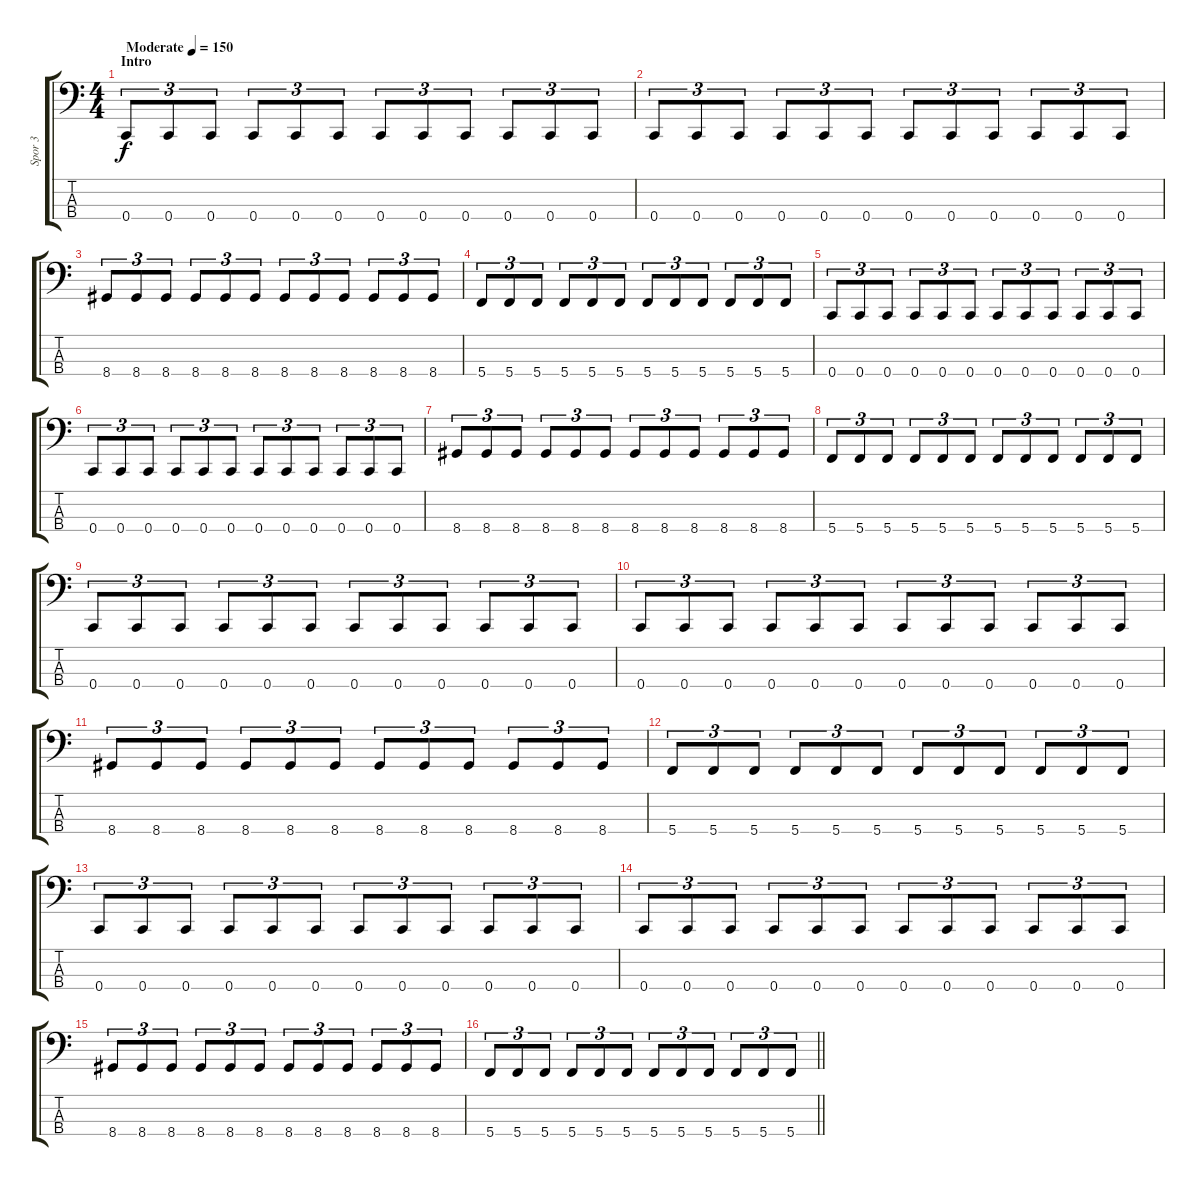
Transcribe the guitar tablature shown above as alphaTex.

\track ("Spor 3" "Spor 3") {instrument electricbassfinger}
\staff {score tabs}
\tuning (F2 C2 G1 C1) {hide}
\ts (4 4)
\section ("" "Intro")
\tempo (150 "Moderate")
\clef f4
\ks c
0.4.8{tu (3 2) dy f instrument electricbassfinger} 0.4.8{tu (3 2)} 0.4.8{tu (3 2)} 0.4.8{tu (3 2)} 0.4.8{tu (3 2)} 0.4.8{tu (3 2)} 0.4.8{tu (3 2)} 0.4.8{tu (3 2)} 0.4.8{tu (3 2)} 0.4.8{tu (3 2)} 0.4.8{tu (3 2)} 0.4.8{tu (3 2)} |
0.4.8{tu (3 2)} 0.4.8{tu (3 2)} 0.4.8{tu (3 2)} 0.4.8{tu (3 2)} 0.4.8{tu (3 2)} 0.4.8{tu (3 2)} 0.4.8{tu (3 2)} 0.4.8{tu (3 2)} 0.4.8{tu (3 2)} 0.4.8{tu (3 2)} 0.4.8{tu (3 2)} 0.4.8{tu (3 2)} |
8.4.8{tu (3 2)} 8.4.8{tu (3 2)} 8.4.8{tu (3 2)} 8.4.8{tu (3 2)} 8.4.8{tu (3 2)} 8.4.8{tu (3 2)} 8.4.8{tu (3 2)} 8.4.8{tu (3 2)} 8.4.8{tu (3 2)} 8.4.8{tu (3 2)} 8.4.8{tu (3 2)} 8.4.8{tu (3 2)} |
5.4.8{tu (3 2)} 5.4.8{tu (3 2)} 5.4.8{tu (3 2)} 5.4.8{tu (3 2)} 5.4.8{tu (3 2)} 5.4.8{tu (3 2)} 5.4.8{tu (3 2)} 5.4.8{tu (3 2)} 5.4.8{tu (3 2)} 5.4.8{tu (3 2)} 5.4.8{tu (3 2)} 5.4.8{tu (3 2)} |
0.4.8{tu (3 2)} 0.4.8{tu (3 2)} 0.4.8{tu (3 2)} 0.4.8{tu (3 2)} 0.4.8{tu (3 2)} 0.4.8{tu (3 2)} 0.4.8{tu (3 2)} 0.4.8{tu (3 2)} 0.4.8{tu (3 2)} 0.4.8{tu (3 2)} 0.4.8{tu (3 2)} 0.4.8{tu (3 2)} |
0.4.8{tu (3 2)} 0.4.8{tu (3 2)} 0.4.8{tu (3 2)} 0.4.8{tu (3 2)} 0.4.8{tu (3 2)} 0.4.8{tu (3 2)} 0.4.8{tu (3 2)} 0.4.8{tu (3 2)} 0.4.8{tu (3 2)} 0.4.8{tu (3 2)} 0.4.8{tu (3 2)} 0.4.8{tu (3 2)} |
8.4.8{tu (3 2)} 8.4.8{tu (3 2)} 8.4.8{tu (3 2)} 8.4.8{tu (3 2)} 8.4.8{tu (3 2)} 8.4.8{tu (3 2)} 8.4.8{tu (3 2)} 8.4.8{tu (3 2)} 8.4.8{tu (3 2)} 8.4.8{tu (3 2)} 8.4.8{tu (3 2)} 8.4.8{tu (3 2)} |
5.4.8{tu (3 2)} 5.4.8{tu (3 2)} 5.4.8{tu (3 2)} 5.4.8{tu (3 2)} 5.4.8{tu (3 2)} 5.4.8{tu (3 2)} 5.4.8{tu (3 2)} 5.4.8{tu (3 2)} 5.4.8{tu (3 2)} 5.4.8{tu (3 2)} 5.4.8{tu (3 2)} 5.4.8{tu (3 2)} |
0.4.8{tu (3 2)} 0.4.8{tu (3 2)} 0.4.8{tu (3 2)} 0.4.8{tu (3 2)} 0.4.8{tu (3 2)} 0.4.8{tu (3 2)} 0.4.8{tu (3 2)} 0.4.8{tu (3 2)} 0.4.8{tu (3 2)} 0.4.8{tu (3 2)} 0.4.8{tu (3 2)} 0.4.8{tu (3 2)} |
0.4.8{tu (3 2)} 0.4.8{tu (3 2)} 0.4.8{tu (3 2)} 0.4.8{tu (3 2)} 0.4.8{tu (3 2)} 0.4.8{tu (3 2)} 0.4.8{tu (3 2)} 0.4.8{tu (3 2)} 0.4.8{tu (3 2)} 0.4.8{tu (3 2)} 0.4.8{tu (3 2)} 0.4.8{tu (3 2)} |
8.4.8{tu (3 2)} 8.4.8{tu (3 2)} 8.4.8{tu (3 2)} 8.4.8{tu (3 2)} 8.4.8{tu (3 2)} 8.4.8{tu (3 2)} 8.4.8{tu (3 2)} 8.4.8{tu (3 2)} 8.4.8{tu (3 2)} 8.4.8{tu (3 2)} 8.4.8{tu (3 2)} 8.4.8{tu (3 2)} |
5.4.8{tu (3 2)} 5.4.8{tu (3 2)} 5.4.8{tu (3 2)} 5.4.8{tu (3 2)} 5.4.8{tu (3 2)} 5.4.8{tu (3 2)} 5.4.8{tu (3 2)} 5.4.8{tu (3 2)} 5.4.8{tu (3 2)} 5.4.8{tu (3 2)} 5.4.8{tu (3 2)} 5.4.8{tu (3 2)} |
0.4.8{tu (3 2)} 0.4.8{tu (3 2)} 0.4.8{tu (3 2)} 0.4.8{tu (3 2)} 0.4.8{tu (3 2)} 0.4.8{tu (3 2)} 0.4.8{tu (3 2)} 0.4.8{tu (3 2)} 0.4.8{tu (3 2)} 0.4.8{tu (3 2)} 0.4.8{tu (3 2)} 0.4.8{tu (3 2)} |
0.4.8{tu (3 2)} 0.4.8{tu (3 2)} 0.4.8{tu (3 2)} 0.4.8{tu (3 2)} 0.4.8{tu (3 2)} 0.4.8{tu (3 2)} 0.4.8{tu (3 2)} 0.4.8{tu (3 2)} 0.4.8{tu (3 2)} 0.4.8{tu (3 2)} 0.4.8{tu (3 2)} 0.4.8{tu (3 2)} |
8.4.8{tu (3 2)} 8.4.8{tu (3 2)} 8.4.8{tu (3 2)} 8.4.8{tu (3 2)} 8.4.8{tu (3 2)} 8.4.8{tu (3 2)} 8.4.8{tu (3 2)} 8.4.8{tu (3 2)} 8.4.8{tu (3 2)} 8.4.8{tu (3 2)} 8.4.8{tu (3 2)} 8.4.8{tu (3 2)} |
\barLineRight lightlight
5.4.8{tu (3 2)} 5.4.8{tu (3 2)} 5.4.8{tu (3 2)} 5.4.8{tu (3 2)} 5.4.8{tu (3 2)} 5.4.8{tu (3 2)} 5.4.8{tu (3 2)} 5.4.8{tu (3 2)} 5.4.8{tu (3 2)} 5.4.8{tu (3 2)} 5.4.8{tu (3 2)} 5.4.8{tu (3 2)}
